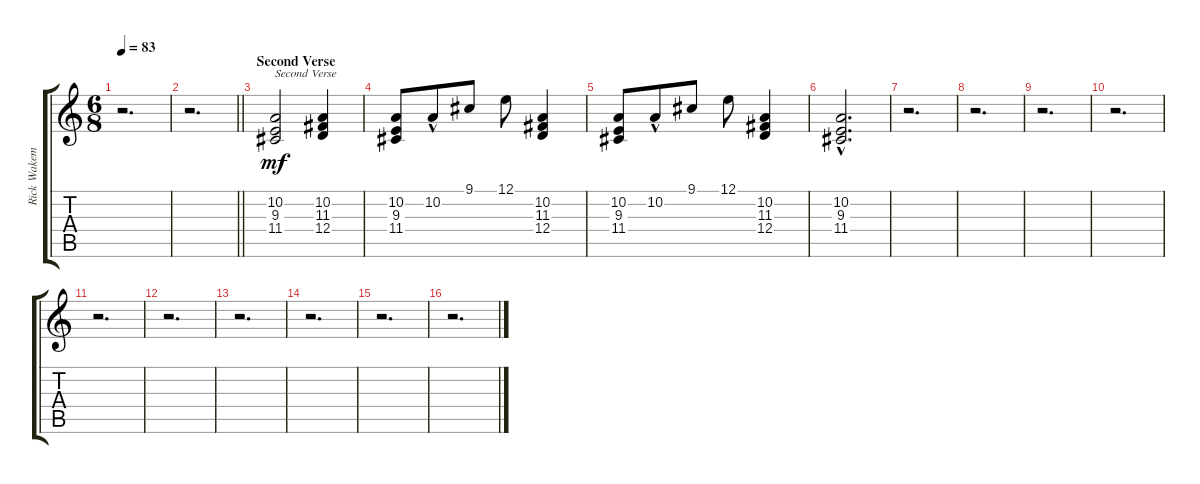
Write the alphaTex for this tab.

\track ("Rick Wakeman 1" "Rick Wakem") {instrument lead2sawtooth}
\staff {score tabs}
\tuning (E4 B3 G3 D3 A2 E2) {hide}
\ts (6 8)
\tempo 83
\clef g2
\ks c
r.2{d dy f} |
\barLineRight lightlight
r.2{d} |
\section ("" "Second Verse")
(10.2 9.3 11.4).2{txt "Second Verse" dy mf} (10.2 11.3 12.4).4 |
(10.2 9.3 11.4).8 10.2{hac}.8 9.1.8 12.1.8 (10.2 11.3 12.4).4 |
(10.2 9.3 11.4).8 10.2{hac}.8 9.1.8 12.1.8 (10.2 11.3 12.4).4 |
(10.2{hac} 9.3{hac} 11.4{hac}).2{d} |
r.2{d} |
r.2{d} |
r.2{d} |
r.2{d} |
r.2{d} |
r.2{d} |
r.2{d} |
r.2{d} |
r.2{d} |
r.2{d}
